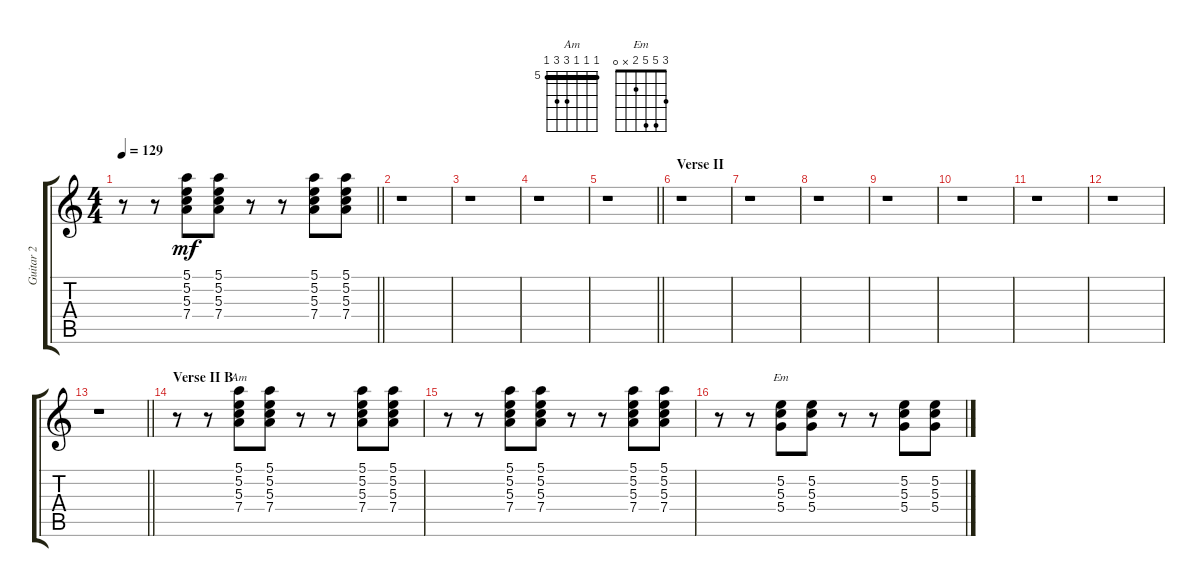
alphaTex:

\track ("Guitar 2" "Guitar 2") {instrument overdrivenguitar}
\staff {score tabs}
\tuning (E4 B3 G3 D3 A2 E2) {hide}
\chord ("Am" 5 5 5 7 7 5) {firstfret 5 barre 5}
\chord ("Em" 3 5 5 2 x 0)
\ts (4 4)
\tempo 129
\clef g2
\barLineRight lightlight
\ks c
r.8{dy mf} r.8 (5.1 5.2 5.3 7.4).8 (5.1 5.2 5.3 7.4).8 r.8 r.8 (5.1 5.2 5.3 7.4).8 (5.1 5.2 5.3 7.4).8 |
r.1 |
r.1 |
r.1 |
\barLineRight lightlight
r.1 |
\section ("" "Verse II")
r.1 |
r.1 |
r.1 |
r.1 |
r.1 |
r.1 |
r.1 |
\barLineRight lightlight
r.1 |
\section ("" "Verse II B")
r.8 r.8 (5.1 5.2 5.3 7.4).8{ch "Am"} (5.1 5.2 5.3 7.4).8 r.8 r.8 (5.1 5.2 5.3 7.4).8 (5.1 5.2 5.3 7.4).8 |
r.8 r.8 (5.1 5.2 5.3 7.4).8 (5.1 5.2 5.3 7.4).8 r.8 r.8 (5.1 5.2 5.3 7.4).8 (5.1 5.2 5.3 7.4).8 |
r.8 r.8 (5.2 5.3 5.4).8{ch "Em"} (5.2 5.3 5.4).8 r.8 r.8 (5.2 5.3 5.4).8 (5.2 5.3 5.4).8
